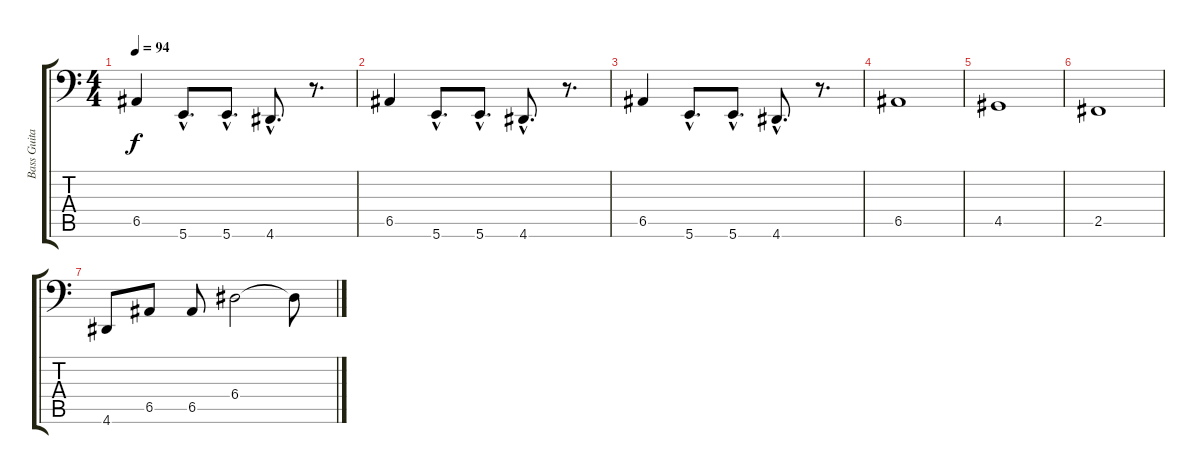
\track ("Bass Guitar" "Bass Guita") {instrument electricbasspick}
\staff {score tabs}
\tuning (C3 G2 D2 A1 E1 B0) {hide}
\ts (4 4)
\tempo 94
\clef f4
\ks c
6.5.4{dy f} 5.6{hac}.8{d} 5.6{hac}.8{d} 4.6{hac}.8{d} r.8{d} |
6.5.4 5.6{hac}.8{d} 5.6{hac}.8{d} 4.6{hac}.8{d} r.8{d} |
6.5.4 5.6{hac}.8{d} 5.6{hac}.8{d} 4.6{hac}.8{d} r.8{d} |
6.5.1 |
4.5.1 |
2.5.1 |
4.6.8 6.5.8 6.5.8 6.4.2 6.4{t}.8
